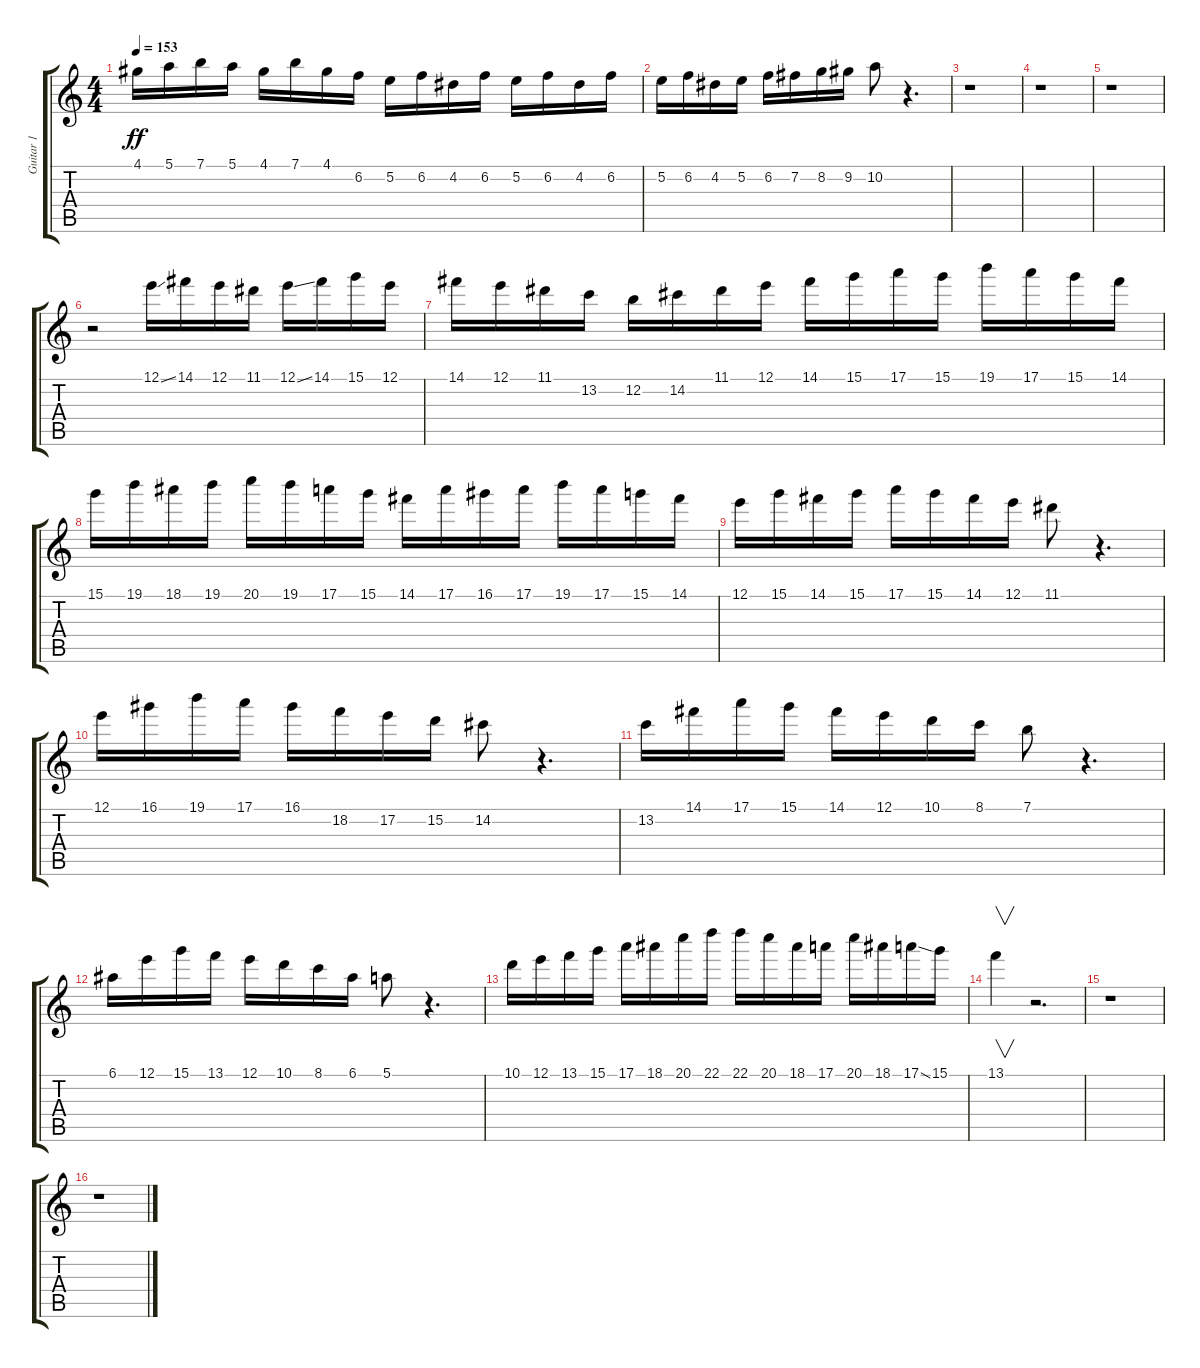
\track ("Guitar 1" "Guitar 1") {instrument distortionguitar}
\staff {score tabs}
\tuning (E4 B3 G3 D3 A2 E2) {hide}
\ts (4 4)
\tempo 153
\clef g2
\ks c
4.1.16{dy ff} 5.1.16 7.1.16 5.1.16 4.1.16 7.1.16 4.1.16 6.2.16 5.2.16 6.2.16 4.2.16 6.2.16 5.2.16 6.2.16 4.2.16 6.2.16 |
5.2.16 6.2.16 4.2.16 5.2.16 6.2.16 7.2.16 8.2.16 9.2.16 10.2.8 r.4{d} |
r.1 |
r.1 |
r.1 |
r.2 12.1{ss}.16 14.1.16 12.1.16 11.1.16 12.1{ss}.16 14.1.16 15.1.16 12.1.16 |
14.1.16 12.1.16 11.1.16 13.2.16 12.2.16 14.2.16 11.1.16 12.1.16 14.1.16 15.1.16 17.1.16 15.1.16 19.1.16 17.1.16 15.1.16 14.1.16 |
15.1.16 19.1.16 18.1.16 19.1.16 20.1.16 19.1.16 17.1.16 15.1.16 14.1.16 17.1.16 16.1.16 17.1.16 19.1.16 17.1.16 15.1.16 14.1.16 |
12.1.16 15.1.16 14.1.16 15.1.16 17.1.16 15.1.16 14.1.16 12.1.16 11.1.8 r.4{d} |
12.1.16 16.1.16 19.1.16 17.1.16 16.1.16 18.2.16 17.2.16 15.2.16 14.2.8 r.4{d} |
13.2.16 14.1.16 17.1.16 15.1.16 14.1.16 12.1.16 10.1.16 8.1.16 7.1.8 r.4{d} |
6.1.16 12.1.16 15.1.16 13.1.16 12.1.16 10.1.16 8.1.16 6.1.16 5.1.8 r.4{d} |
10.1.16 12.1.16 13.1.16 15.1.16 17.1.16 18.1.16 20.1.16 22.1.16 22.1.16 20.1.16 18.1.16 17.1.16 20.1.16 18.1.16 17.1{ss}.16 15.1.16 |
13.1.4{v} r.2{d} |
r.1 |
r.1
